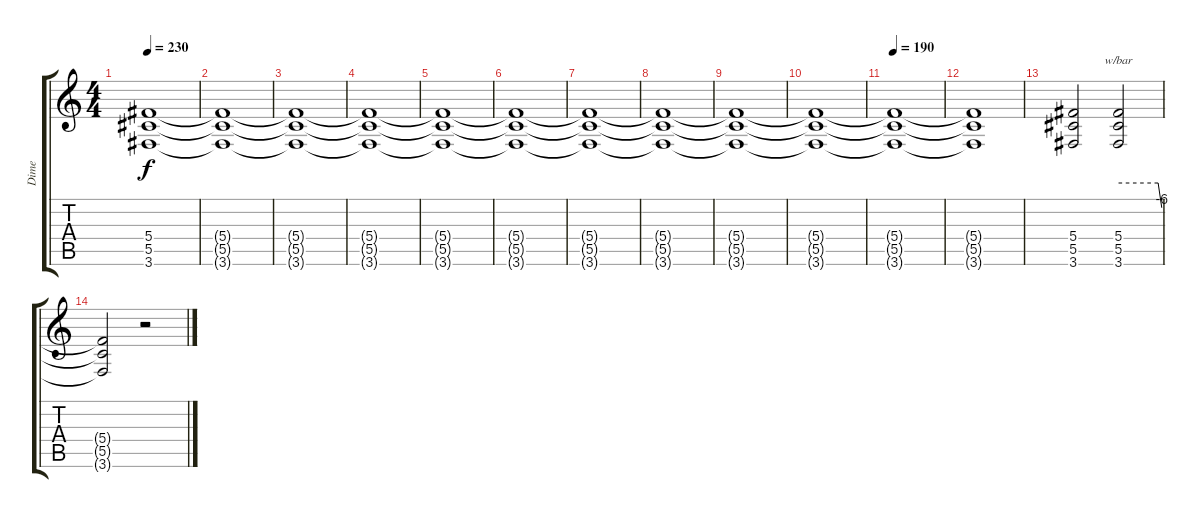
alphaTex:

\track ("Dime" "Dime") {instrument distortionguitar}
\staff {score tabs}
\tuning (Eb4 Bb3 Gb3 Db3 Ab2 Eb2) {hide}
\ts (4 4)
\tempo 230
\clef g2
\ks c
(5.4{t} 5.5{t} 3.6{t}).1{dy f} |
(5.4{t} 5.5{t} 3.6{t}).1 |
(5.4{t} 5.5{t} 3.6{t}).1 |
(5.4{t} 5.5{t} 3.6{t}).1 |
(5.4{t} 5.5{t} 3.6{t}).1 |
(5.4{t} 5.5{t} 3.6{t}).1 |
(5.4{t} 5.5{t} 3.6{t}).1 |
(5.4{t} 5.5{t} 3.6{t}).1 |
(5.4{t} 5.5{t} 3.6{t}).1 |
(5.4{t} 5.5{t} 3.6{t}).1 |
\tempo 190
(5.4{t} 5.5{t} 3.6{t}).1 |
(5.4{t} 5.5{t} 3.6{t}).1 |
(5.4 5.5 3.6).2 (5.4 5.5 3.6).2{tbe (custom default 0 0 55 0 60 -24)} |
(5.4{t} 5.5{t} 3.6{t}).2 r.2
